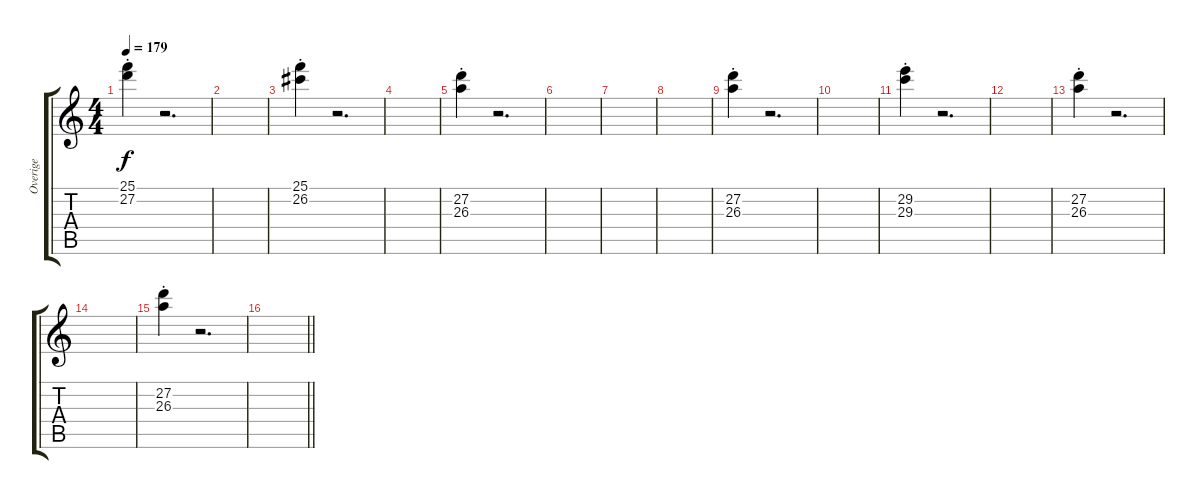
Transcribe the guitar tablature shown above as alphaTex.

\track ("Overige" "Overige") {instrument orchestralharp}
\staff {score tabs}
\tuning (E4 B3 G3 D3 A2 E2) {hide}
\ts (4 4)
\tempo 179
\clef g2
\ks c
(25.1{st} 27.2{st}).4{dy f} r.2{d} |
|
(25.1{st} 26.2{st}).4 r.2{d} |
|
(27.2{st} 26.3{st}).4 r.2{d} |
|
|
|
(27.2{st} 26.3{st}).4 r.2{d} |
|
(29.2{st} 29.3{st}).4 r.2{d} |
|
(27.2{st} 26.3{st}).4 r.2{d} |
|
(27.2{st} 26.3).4 r.2{d} |
\barLineRight lightlight
